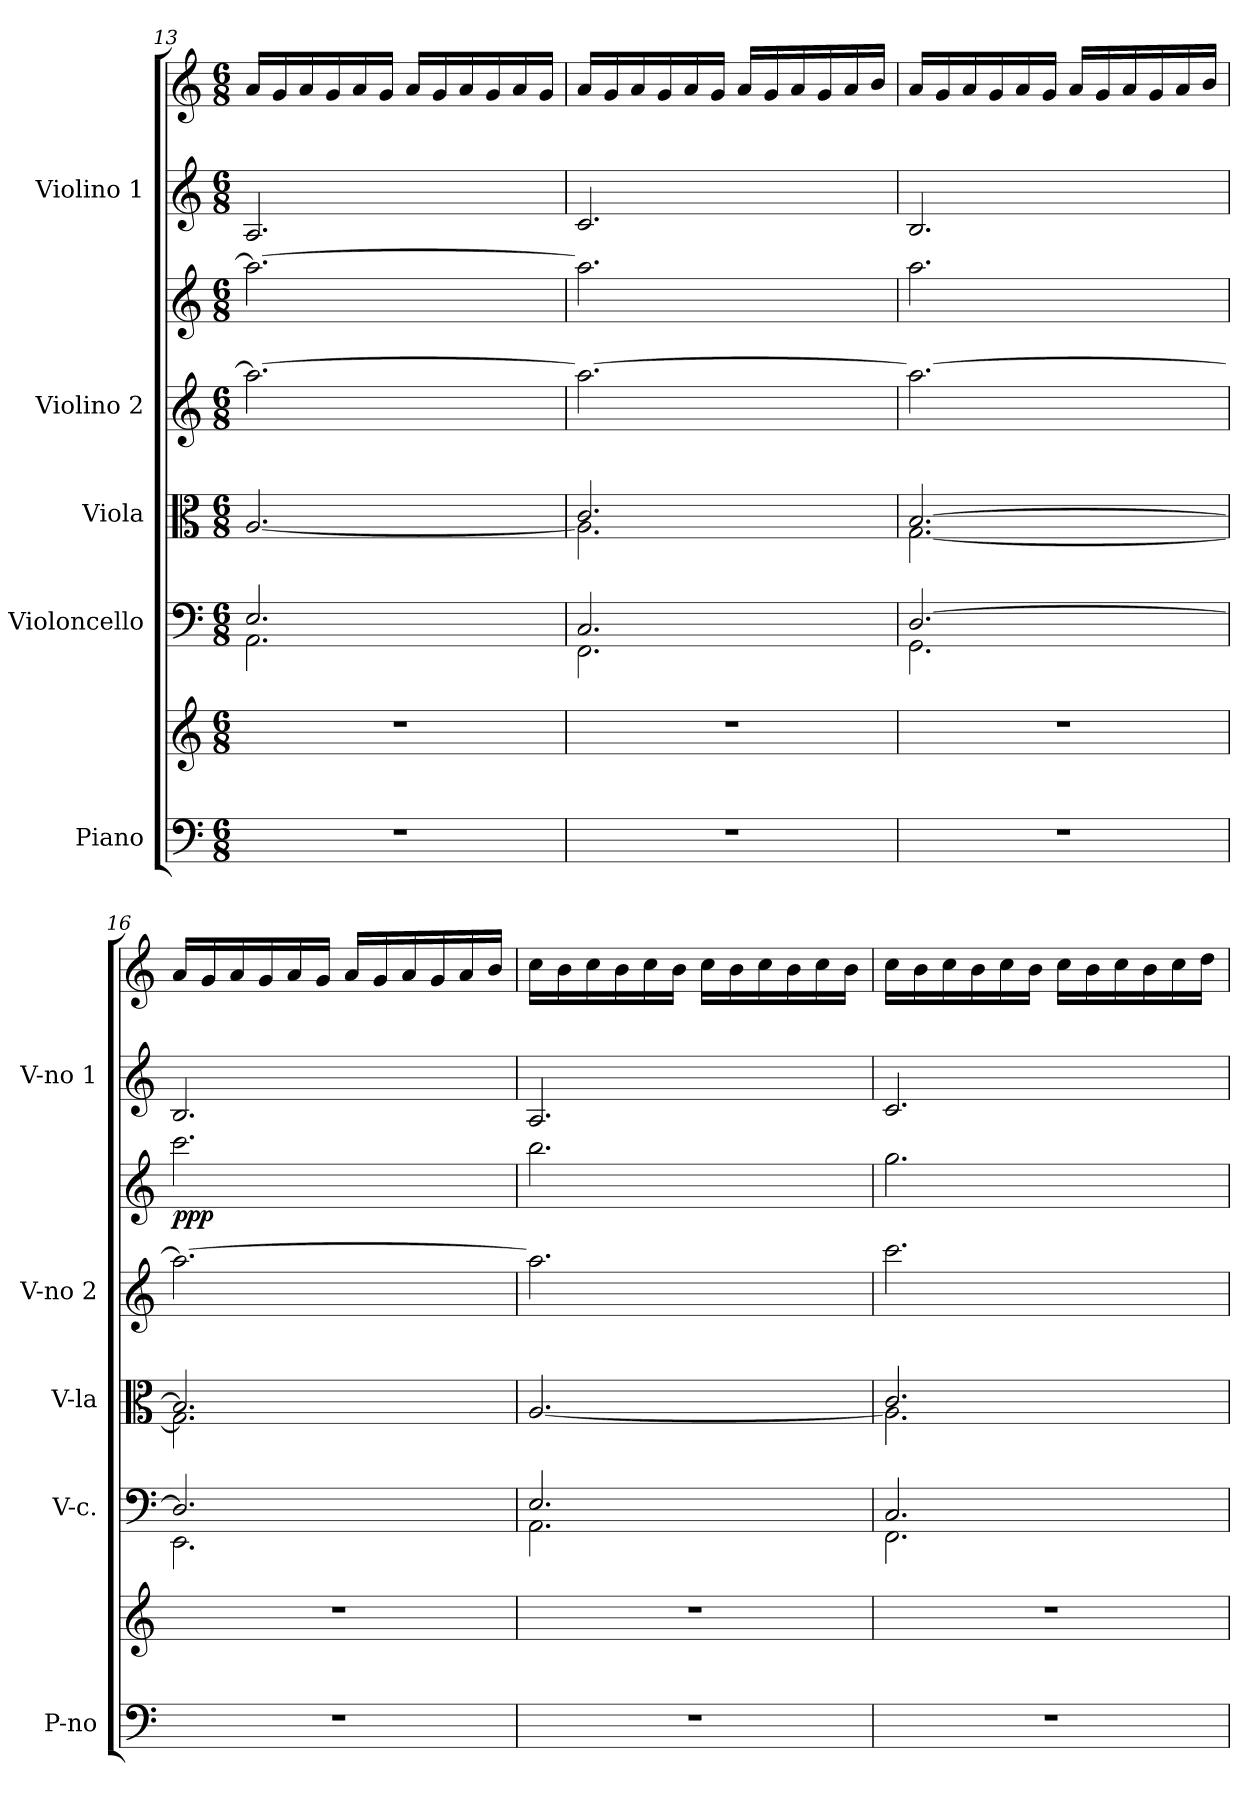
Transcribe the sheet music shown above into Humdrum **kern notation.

**kern	**kern	**kern	**kern	**kern	**kern	**dynam	**kern	**kern
*part5	*part5	*part4	*part3	*part2	*part2	*part2	*part1	*part1
*staff8	*staff7	*staff6	*staff5	*staff4	*staff3	*staff3/4	*staff2	*staff1
*I"Piano	*	*I"Violoncello	*I"Viola	*I"Violino 2	*	*	*I"Violino 1	*
*I'P-no	*	*I'V-c.	*I'V-la	*I'V-no 2	*	*	*I'V-no 1	*
*clefF4	*clefG2	*clefF4	*clefC3	*clefG2	*clefG2	*	*clefG2	*clefG2
*k[]	*k[]	*k[]	*k[]	*k[]	*k[]	*	*k[]	*k[]
*M6/8	*M6/8	*M6/8	*M6/8	*M6/8	*M6/8	*	*M6/8	*M6/8
=13	=13	=13	=13	=13	=13	=13	=13	=13
*	*	*^	*	*	*	*	*	*
2.r	2.r	2.E/	2.AA\	[2.A/	2.aa\_	2.aa\_	.	2.A/	16a/LL
.	.	.	.	.	.	.	.	.	16g/
.	.	.	.	.	.	.	.	.	16a/
.	.	.	.	.	.	.	.	.	16g/
.	.	.	.	.	.	.	.	.	16a/
.	.	.	.	.	.	.	.	.	16g/JJ
.	.	.	.	.	.	.	.	.	16a/LL
.	.	.	.	.	.	.	.	.	16g/
.	.	.	.	.	.	.	.	.	16a/
.	.	.	.	.	.	.	.	.	16g/
.	.	.	.	.	.	.	.	.	16a/
.	.	.	.	.	.	.	.	.	16g/JJ
=14	=14	=14	=14	=14	=14	=14	=14	=14	=14
*	*	*	*	*^	*	*	*	*	*
2.r	2.r	2.C/	2.FF\	2.c/	2.A\]	2.aa\_	2.aa\]	.	2.c/	16a/LL
.	.	.	.	.	.	.	.	.	.	16g/
.	.	.	.	.	.	.	.	.	.	16a/
.	.	.	.	.	.	.	.	.	.	16g/
.	.	.	.	.	.	.	.	.	.	16a/
.	.	.	.	.	.	.	.	.	.	16g/JJ
.	.	.	.	.	.	.	.	.	.	16a/LL
.	.	.	.	.	.	.	.	.	.	16g/
.	.	.	.	.	.	.	.	.	.	16a/
.	.	.	.	.	.	.	.	.	.	16g/
.	.	.	.	.	.	.	.	.	.	16a/
.	.	.	.	.	.	.	.	.	.	16b/JJ
!!LO:PB:g=z
=15	=15	=15	=15	=15	=15	=15	=15	=15	=15	=15
2.r	2.r	[2.D/	2.GG\	[2.B/	[2.G\	2.aa\_	2.aa\	.	2.B/	16a/LL
.	.	.	.	.	.	.	.	.	.	16g/
.	.	.	.	.	.	.	.	.	.	16a/
.	.	.	.	.	.	.	.	.	.	16g/
.	.	.	.	.	.	.	.	.	.	16a/
.	.	.	.	.	.	.	.	.	.	16g/JJ
.	.	.	.	.	.	.	.	.	.	16a/LL
.	.	.	.	.	.	.	.	.	.	16g/
.	.	.	.	.	.	.	.	.	.	16a/
.	.	.	.	.	.	.	.	.	.	16g/
.	.	.	.	.	.	.	.	.	.	16a/
.	.	.	.	.	.	.	.	.	.	16b/JJ
=16	=16	=16	=16	=16	=16	=16	=16	=16	=16	=16
!	!	!	!	!	!	!	!	!LO:DY:b	!	!
2.r	2.r	2.D/]	2.EE\	2.B/]	2.G\]	2.aa\_	2.ccc\	ppp	2.B/	16a/LL
.	.	.	.	.	.	.	.	.	.	16g/
.	.	.	.	.	.	.	.	.	.	16a/
.	.	.	.	.	.	.	.	.	.	16g/
.	.	.	.	.	.	.	.	.	.	16a/
.	.	.	.	.	.	.	.	.	.	16g/JJ
.	.	.	.	.	.	.	.	.	.	16a/LL
.	.	.	.	.	.	.	.	.	.	16g/
.	.	.	.	.	.	.	.	.	.	16a/
.	.	.	.	.	.	.	.	.	.	16g/
.	.	.	.	.	.	.	.	.	.	16a/
.	.	.	.	.	.	.	.	.	.	16b/JJ
*	*	*	*	*v	*v	*	*	*	*	*
=17	=17	=17	=17	=17	=17	=17	=17	=17	=17
2.r	2.r	2.E/	2.AA\	[2.A/	2.aa\]	2.bb\	.	2.A/	16cc\LL
.	.	.	.	.	.	.	.	.	16b\
.	.	.	.	.	.	.	.	.	16cc\
.	.	.	.	.	.	.	.	.	16b\
.	.	.	.	.	.	.	.	.	16cc\
.	.	.	.	.	.	.	.	.	16b\JJ
.	.	.	.	.	.	.	.	.	16cc\LL
.	.	.	.	.	.	.	.	.	16b\
.	.	.	.	.	.	.	.	.	16cc\
.	.	.	.	.	.	.	.	.	16b\
.	.	.	.	.	.	.	.	.	16cc\
.	.	.	.	.	.	.	.	.	16b\JJ
!!LO:PB:g=z
=18	=18	=18	=18	=18	=18	=18	=18	=18	=18
*	*	*	*	*^	*	*	*	*	*
2.r	2.r	2.C/	2.FF\	2.c/	2.A\]	2.ccc\	2.gg\	.	2.c/	16cc\LL
.	.	.	.	.	.	.	.	.	.	16b\
.	.	.	.	.	.	.	.	.	.	16cc\
.	.	.	.	.	.	.	.	.	.	16b\
.	.	.	.	.	.	.	.	.	.	16cc\
.	.	.	.	.	.	.	.	.	.	16b\JJ
.	.	.	.	.	.	.	.	.	.	16cc\LL
.	.	.	.	.	.	.	.	.	.	16b\
.	.	.	.	.	.	.	.	.	.	16cc\
.	.	.	.	.	.	.	.	.	.	16b\
.	.	.	.	.	.	.	.	.	.	16cc\
.	.	.	.	.	.	.	.	.	.	16dd\JJ
*	*	*v	*v	*	*	*	*	*	*	*
*	*	*	*v	*v	*	*	*	*	*
=	=	=	=	=	=	=	=	=
*-	*-	*-	*-	*-	*-	*-	*-	*-
